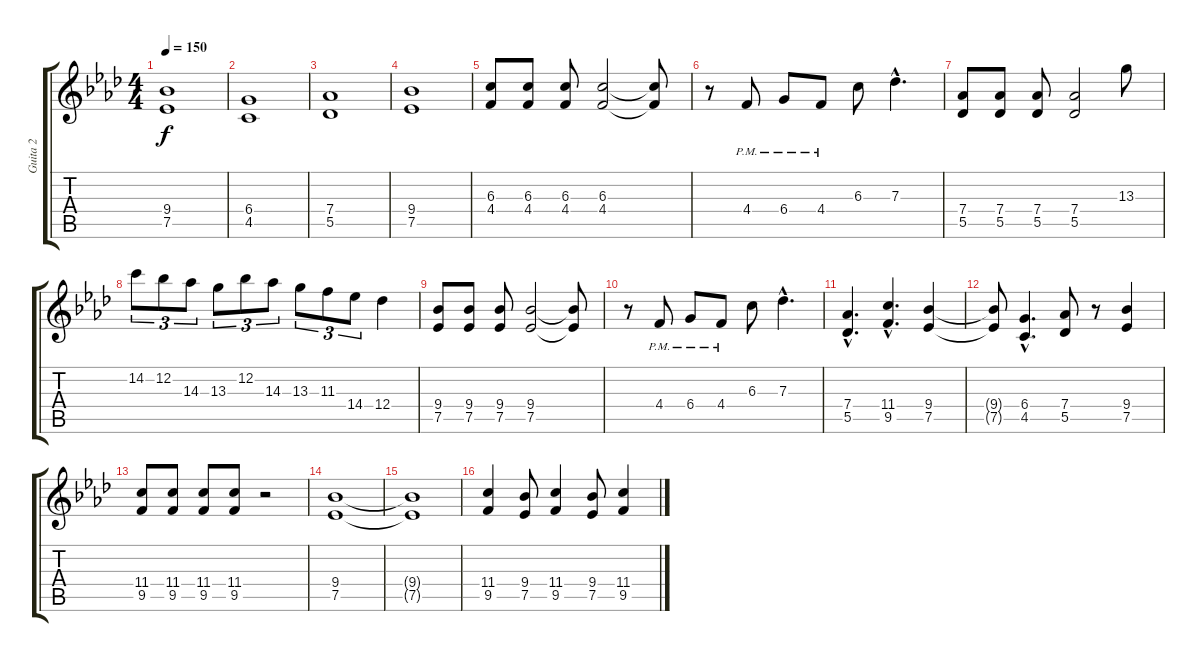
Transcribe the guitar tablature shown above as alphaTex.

\track ("Guita 2" "Guita 2") {instrument distortionguitar}
\staff {score tabs}
\tuning (Eb4 Bb3 Gb3 Db3 Ab2 Eb2) {hide}
\ts (4 4)
\tempo 150
\clef g2
\ks fminor
(9.4 7.5).1{dy f} |
(6.4 4.5).1 |
(7.4 5.5).1 |
(9.4 7.5).1 |
(6.3 4.4).8 (6.3 4.4).8 (6.3 4.4).8 (6.3 4.4).2 (6.3{t} 4.4{t}).8 |
r.8 4.4{pm}.8 6.4{pm}.8 4.4{pm}.8 6.3.8 7.3{hac}.4{d} |
(7.4 5.5).8 (7.4 5.5).8 (7.4 5.5).8 (7.4 5.5).2 13.3.8 |
14.2.8{tu (3 2)} 12.2.8{tu (3 2)} 14.3.8{tu (3 2)} 13.3.8{tu (3 2)} 12.2.8{tu (3 2)} 14.3.8{tu (3 2)} 13.3.8{tu (3 2)} 11.3.8{tu (3 2)} 14.4.8{tu (3 2)} 12.4.4 |
(9.4 7.5).8 (9.4 7.5).8 (9.4 7.5).8 (9.4 7.5).2 (9.4{t} 7.5{t}).8 |
r.8 4.4{pm}.8 6.4{pm}.8 4.4{pm}.8 6.3.8 7.3{hac}.4{d} |
(7.4{hac} 5.5{hac}).4{d} (11.4{hac} 9.5{hac}).4{d} (9.4 7.5).4 |
(9.4{t} 7.5{t}).8 (6.4{hac} 4.5{hac}).4{d} (7.4 5.5).8 r.8 (9.4 7.5).4 |
(11.4 9.5).8 (11.4 9.5).8 (11.4 9.5).8 (11.4 9.5).8 r.2 |
(9.4 7.5).1 |
(9.4{t} 7.5{t}).1 |
(11.4 9.5).4 (9.4 7.5).8 (11.4 9.5).4 (9.4 7.5).8 (11.4 9.5).4
